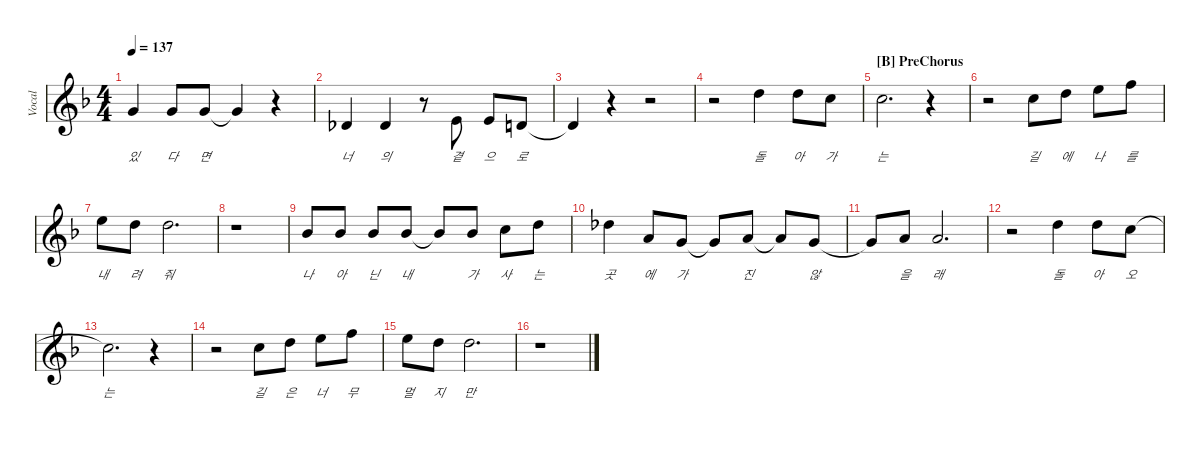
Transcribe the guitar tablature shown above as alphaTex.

\defaultSystemsLayout 4
\hideDynamics
\bracketExtendMode nobrackets
\track ("Singer" "Vocal") {defaultSystemsLayout 4 instrument voiceoohs}
\staff {score}
\tuning (E4 B3 G3 D3 A2 E2)
\ts (4 4)
\tempo 137
\clef g2
\ks f
3.1{acc forcenatural}.4{lyrics (0 "있") lyrics (1 "") lyrics (2 "") lyrics (3 "") lyrics (4 "") dy mf beam Up} 3.1{acc forcenatural}.8{lyrics (0 "다") lyrics (1 "") lyrics (2 "") lyrics (3 "") lyrics (4 "") beam Up} 3.1{acc forcenatural}.8{lyrics (0 "면") lyrics (1 "") lyrics (2 "") lyrics (3 "") lyrics (4 "") beam Up} 3.1{t acc forcenatural}.4{beam Up} r.4{beam Down} |
2.2{acc b}.4{lyrics (0 "너") lyrics (1 "") lyrics (2 "") lyrics (3 "") lyrics (4 "") beam Up} 2.2{acc b}.4{lyrics (0 "의") lyrics (1 "") lyrics (2 "") lyrics (3 "") lyrics (4 "") beam Up} r.8{beam Down} 0.1{acc forcenatural}.8{lyrics (0 "곁") lyrics (1 "") lyrics (2 "") lyrics (3 "") lyrics (4 "") beam Up} 0.1{acc forcenatural}.8{lyrics (0 "으") lyrics (1 "") lyrics (2 "") lyrics (3 "") lyrics (4 "") beam Up} 3.2{acc forcenatural}.8{lyrics (0 "로") lyrics (1 "") lyrics (2 "") lyrics (3 "") lyrics (4 "") beam Up} |
3.2{t acc forcenatural}.4{beam Up} r.4{beam Down} r.2{beam Down} |
r.2{beam Down} 10.1{acc forcenatural}.4{lyrics (0 "돌") lyrics (1 "") lyrics (2 "") lyrics (3 "") lyrics (4 "") beam Down} 10.1{acc forcenatural}.8{lyrics (0 "아") lyrics (1 "") lyrics (2 "") lyrics (3 "") lyrics (4 "") beam Down} 8.1{acc forcenatural}.8{lyrics (0 "가") lyrics (1 "") lyrics (2 "") lyrics (3 "") lyrics (4 "") beam Down} |
\section ("B" "PreChorus")
8.1{acc forcenatural}.2{d lyrics (0 "는") lyrics (1 "") lyrics (2 "") lyrics (3 "") lyrics (4 "") beam Down} r.4{beam Down} |
r.2{beam Down} 8.1{acc forcenatural}.8{lyrics (0 "길") lyrics (1 "") lyrics (2 "") lyrics (3 "") lyrics (4 "") beam Down} 10.1{acc forcenatural}.8{lyrics (0 "에") lyrics (1 "") lyrics (2 "") lyrics (3 "") lyrics (4 "") beam Down} 12.1{acc forcenatural}.8{lyrics (0 "나") lyrics (1 "") lyrics (2 "") lyrics (3 "") lyrics (4 "") beam Down} 13.1{acc forcenatural}.8{lyrics (0 "를") lyrics (1 "") lyrics (2 "") lyrics (3 "") lyrics (4 "") beam Down} |
12.1{acc forcenatural}.8{lyrics (0 "내") lyrics (1 "") lyrics (2 "") lyrics (3 "") lyrics (4 "") beam Down} 10.1{acc forcenatural}.8{lyrics (0 "려") lyrics (1 "") lyrics (2 "") lyrics (3 "") lyrics (4 "") beam Down} 10.1{acc forcenatural}.2{d lyrics (0 "줘") lyrics (1 "") lyrics (2 "") lyrics (3 "") lyrics (4 "") beam Down} |
r.1{beam Down} |
6.1{acc b}.8{lyrics (0 "나") lyrics (1 "") lyrics (2 "") lyrics (3 "") lyrics (4 "") beam Up} 6.1{acc b}.8{lyrics (0 "아") lyrics (1 "") lyrics (2 "") lyrics (3 "") lyrics (4 "") beam Up} 6.1{acc b}.8{lyrics (0 "닌") lyrics (1 "") lyrics (2 "") lyrics (3 "") lyrics (4 "") beam Up} 6.1{acc b}.8{lyrics (0 "내") lyrics (1 "") lyrics (2 "") lyrics (3 "") lyrics (4 "") beam Up} 6.1{t acc b}.8{beam Up} 6.1{acc b}.8{lyrics (0 "가") lyrics (1 "") lyrics (2 "") lyrics (3 "") lyrics (4 "") beam Up} 8.1{acc forcenatural}.8{lyrics (0 "사") lyrics (1 "") lyrics (2 "") lyrics (3 "") lyrics (4 "") beam Down} 10.1{acc forcenatural}.8{lyrics (0 "는") lyrics (1 "") lyrics (2 "") lyrics (3 "") lyrics (4 "") beam Down} |
9.1{acc b}.4{lyrics (0 "곳") lyrics (1 "") lyrics (2 "") lyrics (3 "") lyrics (4 "") beam Down} 5.1{acc forcenatural}.8{lyrics (0 "에") lyrics (1 "") lyrics (2 "") lyrics (3 "") lyrics (4 "") beam Up} 3.1{acc forcenatural}.8{lyrics (0 "가") lyrics (1 "") lyrics (2 "") lyrics (3 "") lyrics (4 "") beam Up} 3.1{t acc forcenatural}.8{beam Up} 5.1{acc forcenatural}.8{lyrics (0 "진") lyrics (1 "") lyrics (2 "") lyrics (3 "") lyrics (4 "") beam Up} 5.1{t acc forcenatural}.8{beam Up} 3.1{acc forcenatural}.8{lyrics (0 "않") lyrics (1 "") lyrics (2 "") lyrics (3 "") lyrics (4 "") beam Up} |
3.1{t acc forcenatural}.8{beam Up} 5.1{acc forcenatural}.8{lyrics (0 "을") lyrics (1 "") lyrics (2 "") lyrics (3 "") lyrics (4 "") beam Up} 5.1{acc forcenatural}.2{d lyrics (0 "래") lyrics (1 "") lyrics (2 "") lyrics (3 "") lyrics (4 "") beam Up} |
r.2{beam Down} 10.1{acc forcenatural}.4{lyrics (0 "돌") lyrics (1 "") lyrics (2 "") lyrics (3 "") lyrics (4 "") beam Down} 10.1{acc forcenatural}.8{lyrics (0 "아") lyrics (1 "") lyrics (2 "") lyrics (3 "") lyrics (4 "") beam Down} 8.1{acc forcenatural}.8{lyrics (0 "오") lyrics (1 "") lyrics (2 "") lyrics (3 "") lyrics (4 "") beam Down} |
8.1{t acc forcenatural}.2{d lyrics (0 "는") lyrics (1 "") lyrics (2 "") lyrics (3 "") lyrics (4 "") beam Down} r.4{beam Down} |
r.2{beam Down} 8.1{acc forcenatural}.8{lyrics (0 "길") lyrics (1 "") lyrics (2 "") lyrics (3 "") lyrics (4 "") beam Down} 10.1{acc forcenatural}.8{lyrics (0 "은") lyrics (1 "") lyrics (2 "") lyrics (3 "") lyrics (4 "") beam Down} 12.1{acc forcenatural}.8{lyrics (0 "너") lyrics (1 "") lyrics (2 "") lyrics (3 "") lyrics (4 "") beam Down} 13.1{acc forcenatural}.8{lyrics (0 "무") lyrics (1 "") lyrics (2 "") lyrics (3 "") lyrics (4 "") beam Down} |
12.1{acc forcenatural}.8{lyrics (0 "멀") lyrics (1 "") lyrics (2 "") lyrics (3 "") lyrics (4 "") beam Down} 10.1{acc forcenatural}.8{lyrics (0 "지") lyrics (1 "") lyrics (2 "") lyrics (3 "") lyrics (4 "") beam Down} 10.1{acc forcenatural}.2{d lyrics (0 "만") lyrics (1 "") lyrics (2 "") lyrics (3 "") lyrics (4 "") beam Down} |
r.1{beam Down}
